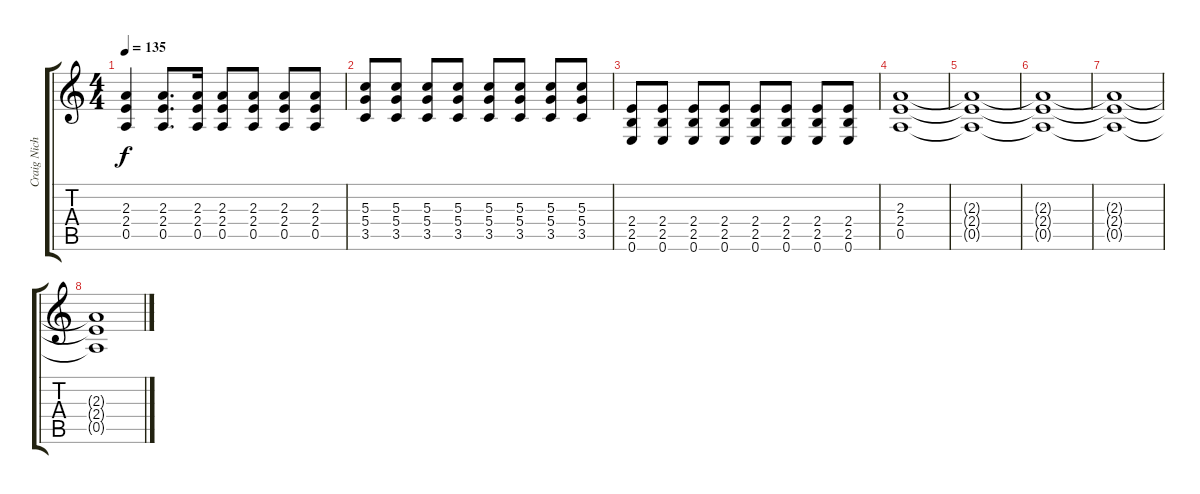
\track ("Craig Nicholls (Main Guitar Track)" "Craig Nich") {instrument distortionguitar}
\staff {score tabs}
\tuning (E4 B3 G3 D3 A2 E2) {hide}
\ts (4 4)
\tempo 135
\clef g2
\ks c
(2.3{t} 2.4{t} 0.5{t}).4{dy f} (2.3 2.4 0.5).8{d} (2.3 2.4 0.5).16 (2.3 2.4 0.5).8 (2.3 2.4 0.5).8 (2.3 2.4 0.5).8 (2.3 2.4 0.5).8 |
(5.3 5.4 3.5).8 (5.3 5.4 3.5).8 (5.3 5.4 3.5).8 (5.3 5.4 3.5).8 (5.3 5.4 3.5).8 (5.3 5.4 3.5).8 (5.3 5.4 3.5).8 (5.3 5.4 3.5).8 |
(2.4 2.5 0.6).8 (2.4 2.5 0.6).8 (2.4 2.5 0.6).8 (2.4 2.5 0.6).8 (2.4 2.5 0.6).8 (2.4 2.5 0.6).8 (2.4 2.5 0.6).8 (2.4 2.5 0.6).8 |
(2.3 2.4 0.5).1 |
(2.3{t} 2.4{t} 0.5{t}).1{volume 6} |
(2.3{t} 2.4{t} 0.5{t}).1 |
(2.3{t} 2.4{t} 0.5{t}).1 |
(2.3{t} 2.4{t} 0.5{t}).1
